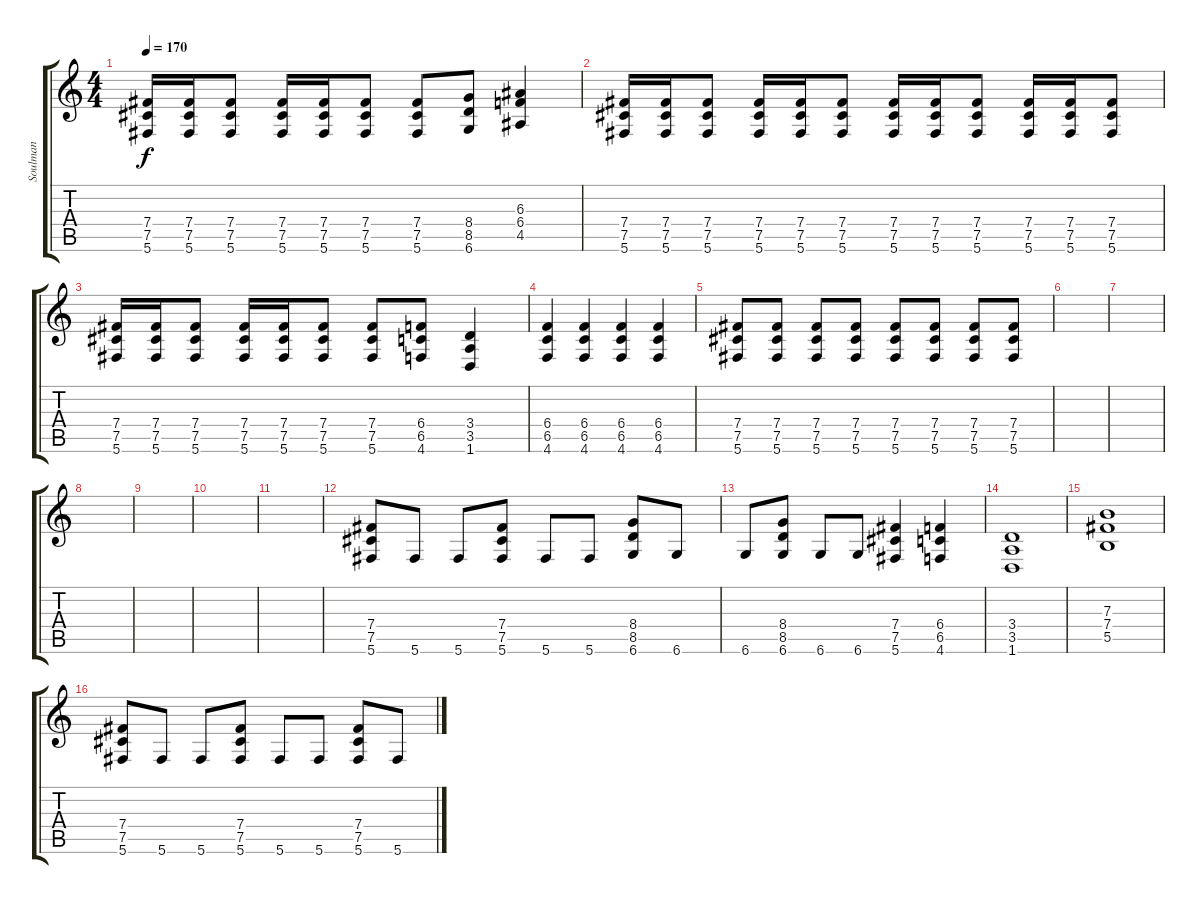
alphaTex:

\track ("Soulman" "Soulman") {instrument distortionguitar}
\staff {score tabs}
\tuning (Db4 Ab3 E3 B2 Gb2 Db2) {hide}
\ts (4 4)
\tempo 170
\clef g2
\ks c
(7.4 7.5 5.6).16{dy f} (7.4 7.5 5.6).16 (7.4 7.5 5.6).8 (7.4 7.5 5.6).16 (7.4 7.5 5.6).16 (7.4 7.5 5.6).8 (7.4 7.5 5.6).8 (8.4 8.5 6.6).8 (6.3 6.4 4.5).4 |
(7.4 7.5 5.6).16 (7.4 7.5 5.6).16 (7.4 7.5 5.6).8 (7.4 7.5 5.6).16 (7.4 7.5 5.6).16 (7.4 7.5 5.6).8 (7.4 7.5 5.6).16 (7.4 7.5 5.6).16 (7.4 7.5 5.6).8 (7.4 7.5 5.6).16 (7.4 7.5 5.6).16 (7.4 7.5 5.6).8 |
(7.4 7.5 5.6).16 (7.4 7.5 5.6).16 (7.4 7.5 5.6).8 (7.4 7.5 5.6).16 (7.4 7.5 5.6).16 (7.4 7.5 5.6).8 (7.4 7.5 5.6).8 (6.4 6.5 4.6).8 (3.4 3.5 1.6).4 |
(6.4 6.5 4.6).4 (6.4 6.5 4.6).4 (6.4 6.5 4.6).4 (6.4 6.5 4.6).4 |
(7.4 7.5 5.6).8 (7.4 7.5 5.6).8 (7.4 7.5 5.6).8 (7.4 7.5 5.6).8 (7.4 7.5 5.6).8 (7.4 7.5 5.6).8 (7.4 7.5 5.6).8 (7.4 7.5 5.6).8 |
|
|
|
|
|
|
(7.4 7.5 5.6).8 5.6.8 5.6.8 (7.4 7.5 5.6).8 5.6.8 5.6.8 (8.4 8.5 6.6).8 6.6.8 |
6.6.8 (8.4 8.5 6.6).8 6.6.8 6.6.8 (7.4 7.5 5.6).4 (6.4 6.5 4.6).4 |
(3.4 3.5 1.6).1 |
(7.3 7.4 5.5).1 |
(7.4 7.5 5.6).8 5.6.8 5.6.8 (7.4 7.5 5.6).8 5.6.8 5.6.8 (7.4 7.5 5.6).8 5.6.8
